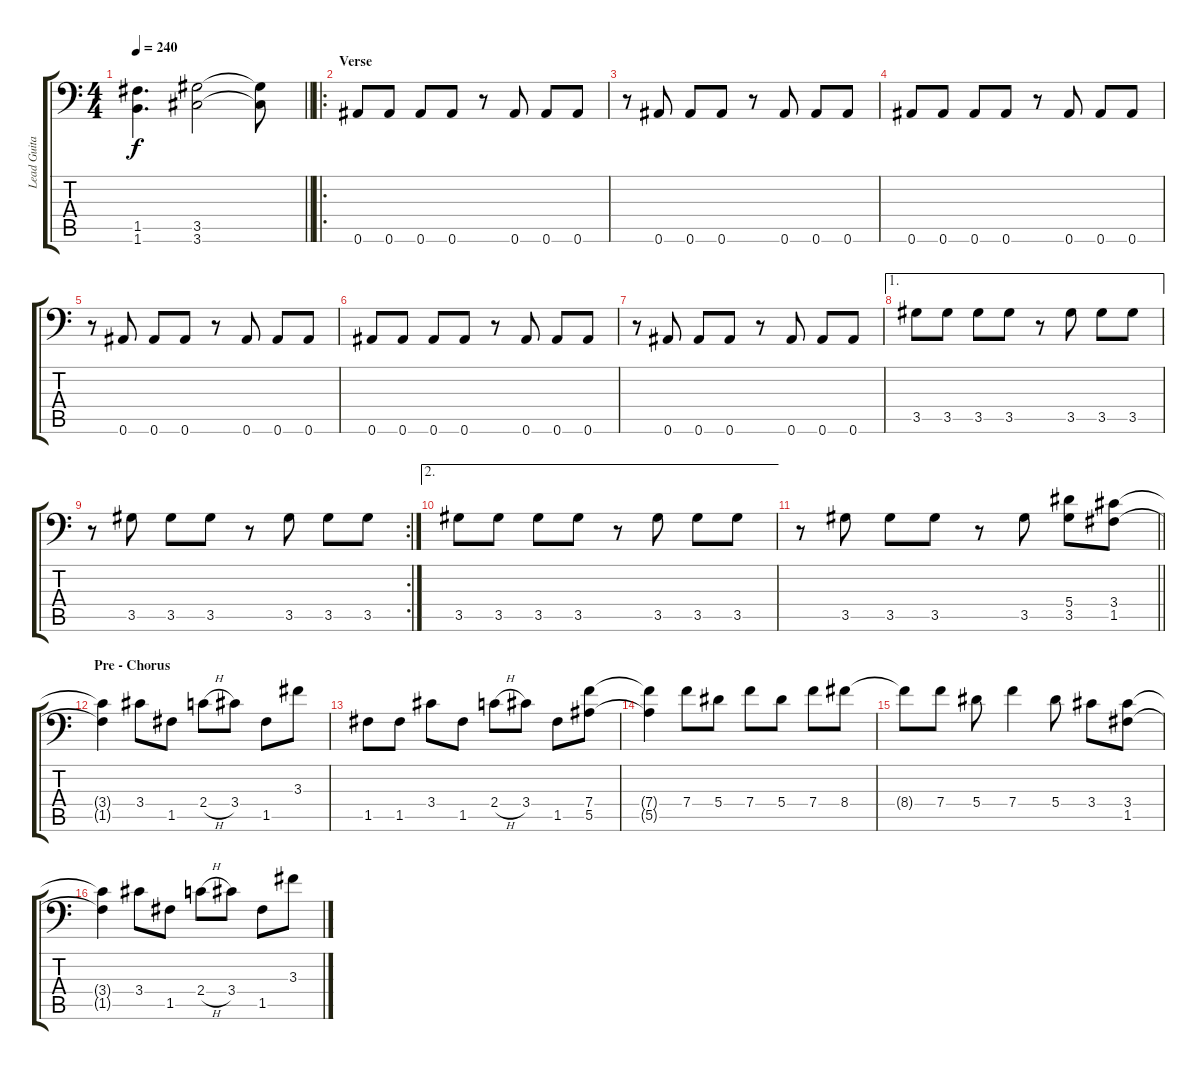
\track ("Lead Guitar" "Lead Guita") {instrument distortionguitar}
\staff {score tabs}
\tuning (C4 G3 Eb3 Bb2 F2 Bb1) {hide}
\ts (4 4)
\tempo 240
\clef f4
\barLineRight lightlight
\ks c
(1.5{t} 1.6{t}).4{d dy f} (3.5 3.6).2 (3.5{t} 3.6{t}).8 |
\ro
\section ("" "Verse")
0.6.8 0.6.8 0.6.8 0.6.8 r.8 0.6.8 0.6.8 0.6.8 |
r.8 0.6.8 0.6.8 0.6.8 r.8 0.6.8 0.6.8 0.6.8 |
0.6.8 0.6.8 0.6.8 0.6.8 r.8 0.6.8 0.6.8 0.6.8 |
r.8 0.6.8 0.6.8 0.6.8 r.8 0.6.8 0.6.8 0.6.8 |
0.6.8 0.6.8 0.6.8 0.6.8 r.8 0.6.8 0.6.8 0.6.8 |
r.8 0.6.8 0.6.8 0.6.8 r.8 0.6.8 0.6.8 0.6.8 |
\ae 1
3.5.8 3.5.8 3.5.8 3.5.8 r.8 3.5.8 3.5.8 3.5.8 |
\rc 2
r.8 3.5.8 3.5.8 3.5.8 r.8 3.5.8 3.5.8 3.5.8 |
\ae 2
3.5.8 3.5.8 3.5.8 3.5.8 r.8 3.5.8 3.5.8 3.5.8 |
\barLineRight lightlight
r.8 3.5.8 3.5.8 3.5.8 r.8 3.5.8 (5.4 3.5).8 (3.4 1.5).8 |
\section ("" "Pre - Chorus")
(3.4{t} 1.5{t}).4 3.4.8 1.5.8 2.4{h}.8 3.4.8 1.5.8 3.3.8 |
1.5.8 1.5.8 3.4.8 1.5.8 2.4{h}.8 3.4.8 1.5.8 (7.4 5.5).8 |
(7.4{t} 5.5{t}).4 7.4.8 5.4.8 7.4.8 5.4.8 7.4.8 8.4.8 |
8.4{t}.8 7.4.8 5.4.8 7.4.4 5.4.8 3.4.8 (3.4 1.5).8 |
(3.4{t} 1.5{t}).4 3.4.8 1.5.8 2.4{h}.8 3.4.8 1.5.8 3.3.8
